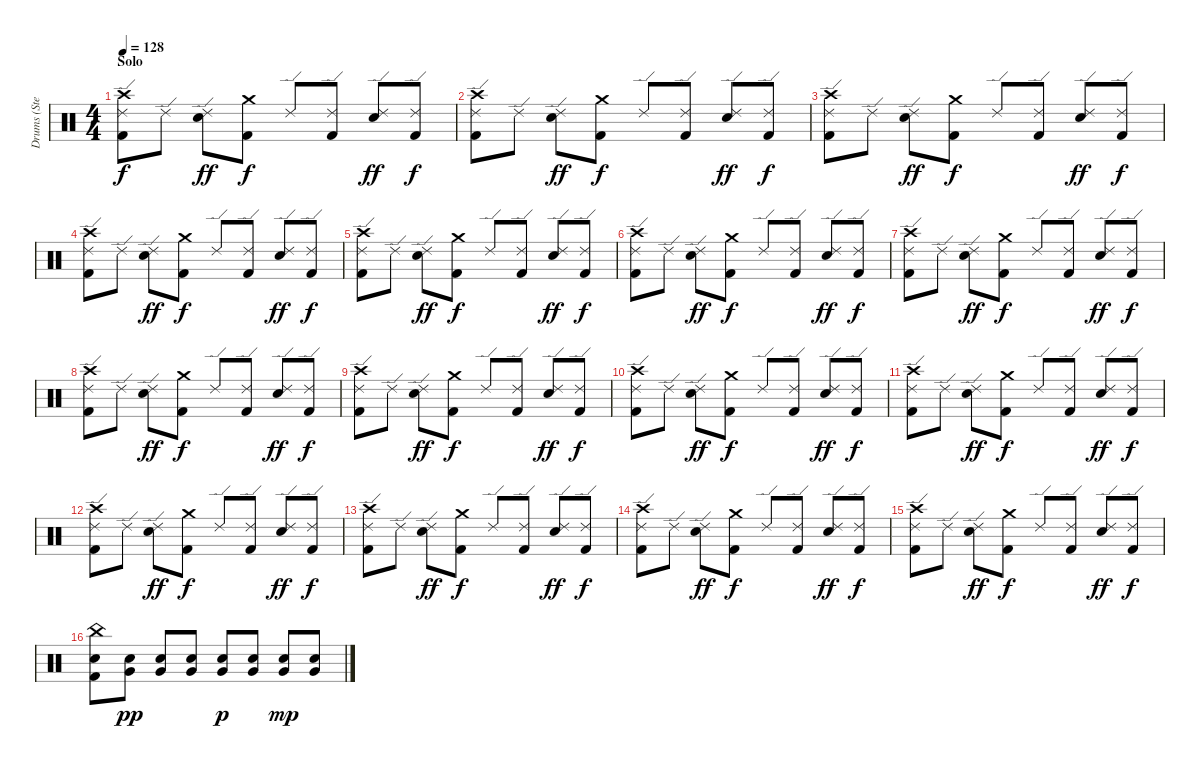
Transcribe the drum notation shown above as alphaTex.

\track ("Drums (Steven)" "Drums (Ste") {instrument percussion}
\staff {score}
\articulation defaults
\ts (4 4)
\section ("" "Solo")
\tempo 128
\clef neutral
\ks c
("Crash high (hit)" "Ride (edge) 2" "Kick (hit) 2").8{dy f} "Ride (edge) 2".8 ("Ride (edge) 2" "Snare (hit) 2").8{dy ff} ("Crash medium (hit)" "Kick (hit) 2").8{dy f} "Ride (edge) 2".8 ("Ride (edge) 2" "Kick (hit) 2").8 ("Ride (edge) 2" "Snare (hit) 2").8{dy ff} ("Ride (edge) 2" "Kick (hit) 2").8{dy f} |
("Crash high (hit)" "Ride (edge) 2" "Kick (hit) 2").8 "Ride (edge) 2".8 ("Ride (edge) 2" "Snare (hit) 2").8{dy ff} ("Crash medium (hit)" "Kick (hit) 2").8{dy f} "Ride (edge) 2".8 ("Ride (edge) 2" "Kick (hit) 2").8 ("Ride (edge) 2" "Snare (hit) 2").8{dy ff} ("Ride (edge) 2" "Kick (hit) 2").8{dy f} |
("Crash high (hit)" "Ride (edge) 2" "Kick (hit) 2").8 "Ride (edge) 2".8 ("Ride (edge) 2" "Snare (hit) 2").8{dy ff} ("Crash medium (hit)" "Kick (hit) 2").8{dy f} "Ride (edge) 2".8 ("Ride (edge) 2" "Kick (hit) 2").8 ("Ride (edge) 2" "Snare (hit) 2").8{dy ff} ("Ride (edge) 2" "Kick (hit) 2").8{dy f} |
("Crash high (hit)" "Ride (edge) 2" "Kick (hit) 2").8 "Ride (edge) 2".8 ("Ride (edge) 2" "Snare (hit) 2").8{dy ff} ("Crash medium (hit)" "Kick (hit) 2").8{dy f} "Ride (edge) 2".8 ("Ride (edge) 2" "Kick (hit) 2").8 ("Ride (edge) 2" "Snare (hit) 2").8{dy ff} ("Ride (edge) 2" "Kick (hit) 2").8{dy f} |
("Crash high (hit)" "Ride (edge) 2" "Kick (hit) 2").8 "Ride (edge) 2".8 ("Ride (edge) 2" "Snare (hit) 2").8{dy ff} ("Crash medium (hit)" "Kick (hit) 2").8{dy f} "Ride (edge) 2".8 ("Ride (edge) 2" "Kick (hit) 2").8 ("Ride (edge) 2" "Snare (hit) 2").8{dy ff} ("Ride (edge) 2" "Kick (hit) 2").8{dy f} |
("Crash high (hit)" "Ride (edge) 2" "Kick (hit) 2").8 "Ride (edge) 2".8 ("Ride (edge) 2" "Snare (hit) 2").8{dy ff} ("Crash medium (hit)" "Kick (hit) 2").8{dy f} "Ride (edge) 2".8 ("Ride (edge) 2" "Kick (hit) 2").8 ("Ride (edge) 2" "Snare (hit) 2").8{dy ff} ("Ride (edge) 2" "Kick (hit) 2").8{dy f} |
("Crash high (hit)" "Ride (edge) 2" "Kick (hit) 2").8 "Ride (edge) 2".8 ("Ride (edge) 2" "Snare (hit) 2").8{dy ff} ("Crash medium (hit)" "Kick (hit) 2").8{dy f} "Ride (edge) 2".8 ("Ride (edge) 2" "Kick (hit) 2").8 ("Ride (edge) 2" "Snare (hit) 2").8{dy ff} ("Ride (edge) 2" "Kick (hit) 2").8{dy f} |
("Crash high (hit)" "Ride (edge) 2" "Kick (hit) 2").8 "Ride (edge) 2".8 ("Ride (edge) 2" "Snare (hit) 2").8{dy ff} ("Crash medium (hit)" "Kick (hit) 2").8{dy f} "Ride (edge) 2".8 ("Ride (edge) 2" "Kick (hit) 2").8 ("Ride (edge) 2" "Snare (hit) 2").8{dy ff} ("Ride (edge) 2" "Kick (hit) 2").8{dy f} |
("Crash high (hit)" "Ride (edge) 2" "Kick (hit) 2").8 "Ride (edge) 2".8 ("Ride (edge) 2" "Snare (hit) 2").8{dy ff} ("Crash medium (hit)" "Kick (hit) 2").8{dy f} "Ride (edge) 2".8 ("Ride (edge) 2" "Kick (hit) 2").8 ("Ride (edge) 2" "Snare (hit) 2").8{dy ff} ("Ride (edge) 2" "Kick (hit) 2").8{dy f} |
("Crash high (hit)" "Ride (edge) 2" "Kick (hit) 2").8 "Ride (edge) 2".8 ("Ride (edge) 2" "Snare (hit) 2").8{dy ff} ("Crash medium (hit)" "Kick (hit) 2").8{dy f} "Ride (edge) 2".8 ("Ride (edge) 2" "Kick (hit) 2").8 ("Ride (edge) 2" "Snare (hit) 2").8{dy ff} ("Ride (edge) 2" "Kick (hit) 2").8{dy f} |
("Crash high (hit)" "Ride (edge) 2" "Kick (hit) 2").8 "Ride (edge) 2".8 ("Ride (edge) 2" "Snare (hit) 2").8{dy ff} ("Crash medium (hit)" "Kick (hit) 2").8{dy f} "Ride (edge) 2".8 ("Ride (edge) 2" "Kick (hit) 2").8 ("Ride (edge) 2" "Snare (hit) 2").8{dy ff} ("Ride (edge) 2" "Kick (hit) 2").8{dy f} |
("Crash high (hit)" "Ride (edge) 2" "Kick (hit) 2").8 "Ride (edge) 2".8 ("Ride (edge) 2" "Snare (hit) 2").8{dy ff} ("Crash medium (hit)" "Kick (hit) 2").8{dy f} "Ride (edge) 2".8 ("Ride (edge) 2" "Kick (hit) 2").8 ("Ride (edge) 2" "Snare (hit) 2").8{dy ff} ("Ride (edge) 2" "Kick (hit) 2").8{dy f} |
("Crash high (hit)" "Ride (edge) 2" "Kick (hit) 2").8 "Ride (edge) 2".8 ("Ride (edge) 2" "Snare (hit) 2").8{dy ff} ("Crash medium (hit)" "Kick (hit) 2").8{dy f} "Ride (edge) 2".8 ("Ride (edge) 2" "Kick (hit) 2").8 ("Ride (edge) 2" "Snare (hit) 2").8{dy ff} ("Ride (edge) 2" "Kick (hit) 2").8{dy f} |
("Crash high (hit)" "Ride (edge) 2" "Kick (hit) 2").8 "Ride (edge) 2".8 ("Ride (edge) 2" "Snare (hit) 2").8{dy ff} ("Crash medium (hit)" "Kick (hit) 2").8{dy f} "Ride (edge) 2".8 ("Ride (edge) 2" "Kick (hit) 2").8 ("Ride (edge) 2" "Snare (hit) 2").8{dy ff} ("Ride (edge) 2" "Kick (hit) 2").8{dy f} |
("Crash high (hit)" "Ride (edge) 2" "Kick (hit) 2").8 "Ride (edge) 2".8 ("Ride (edge) 2" "Snare (hit) 2").8{dy ff} ("Crash medium (hit)" "Kick (hit) 2").8{dy f} "Ride (edge) 2".8 ("Ride (edge) 2" "Kick (hit) 2").8 ("Ride (edge) 2" "Snare (hit) 2").8{dy ff} ("Ride (edge) 2" "Kick (hit) 2").8{dy f} |
("China (hit)" "Snare (hit) 2" "Kick (hit) 2").8 ("Very Low Tom (hit)" "Snare (hit) 2").8{dy pp} ("Very Low Tom (hit)" "Snare (hit) 2").8 ("Very Low Tom (hit)" "Snare (hit) 2").8 ("Very Low Tom (hit)" "Snare (hit) 2").8{dy p} ("Very Low Tom (hit)" "Snare (hit) 2").8 ("Very Low Tom (hit)" "Snare (hit) 2").8{dy mp} ("Very Low Tom (hit)" "Snare (hit) 2").8
